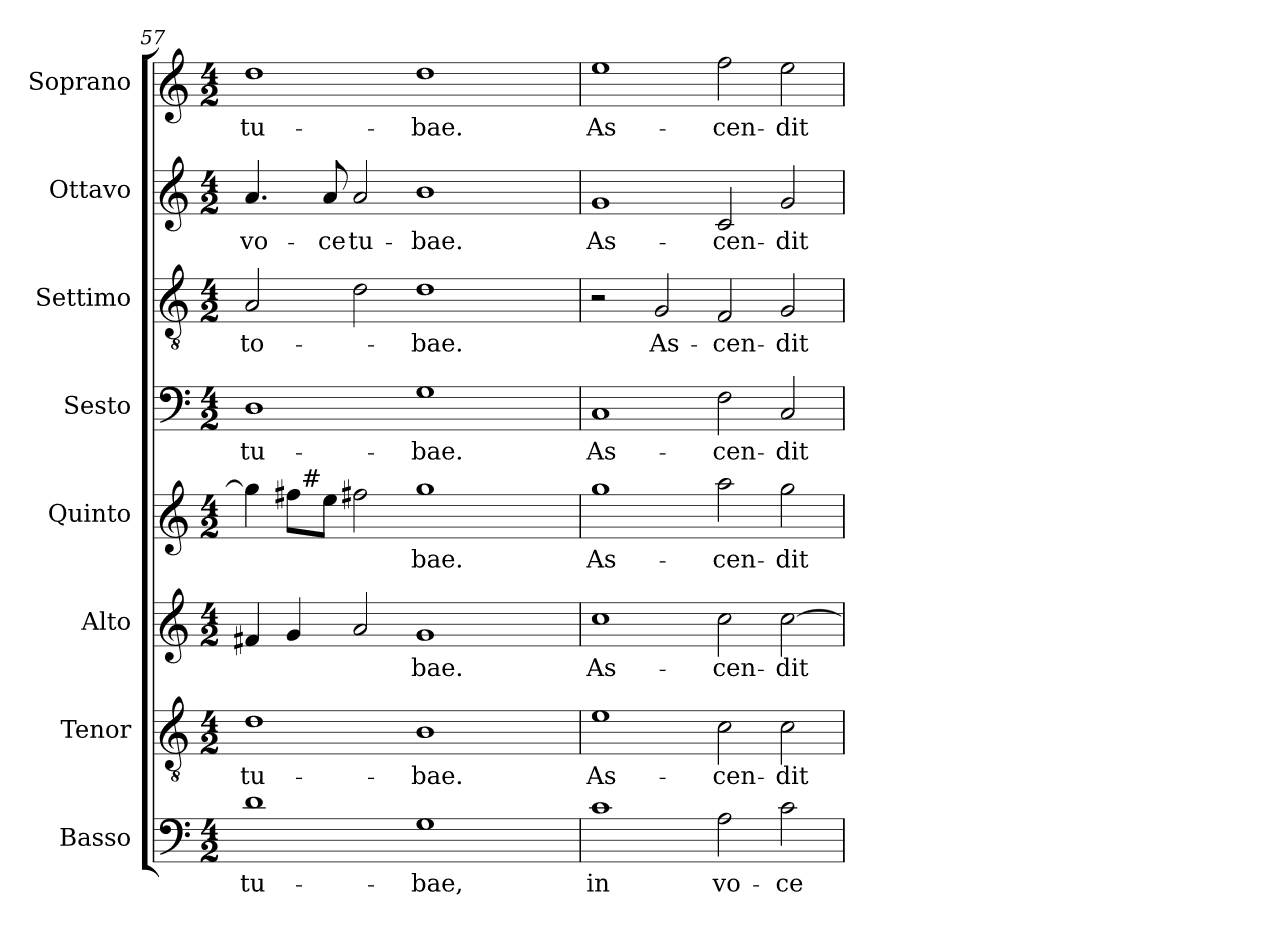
**kern	**text	**kern	**text	**kern	**text	**kern	**text	**kern	**text	**kern	**text	**kern	**text	**kern	**text
*part8	*part8	*part7	*part7	*part6	*part6	*part5	*part5	*part4	*part4	*part3	*part3	*part2	*part2	*part1	*part1
*staff8	*staff8	*staff7	*staff7	*staff6	*staff6	*staff5	*staff5	*staff4	*staff4	*staff3	*staff3	*staff2	*staff2	*staff1	*staff1
*I"Basso	*	*I"Tenor	*	*I"Alto	*	*I"Quinto	*	*I"Sesto	*	*I"Settimo	*	*I"Ottavo	*	*I"Soprano	*
*I'B.	*	*I'T.	*	*I'A.	*	*I'Q.	*	*I'Ss.	*	*I'St.	*	*I'Ot.	*	*I'S.	*
*clefF4	*	*clefGv2	*	*clefG2	*	*clefG2	*	*clefF4	*	*clefGv2	*	*clefG2	*	*clefG2	*
*	*	*ITrd7c12	*	*	*	*	*	*	*	*ITrd7c12	*	*	*	*	*
*k[]	*	*k[]	*	*k[]	*	*k[]	*	*k[]	*	*k[]	*	*k[]	*	*k[]	*
*C:	*	*C:	*	*C:	*	*C:	*	*C:	*	*C:	*	*C:	*	*C:	*
*M4/2	*	*M4/2	*	*M4/2	*	*M4/2	*	*M4/2	*	*M4/2	*	*M4/2	*	*M4/2	*
=57	=57	=57	=57	=57	=57	=57	=57	=57	=57	=57	=57	=57	=57	=57	=57
!	!LO:LY:b:color=#000000	!	!	!	!	!	!	!	!	!	!	!	!	!	!
!	!	!	!LO:LY:b:color=#000000	!	!	!	!	!	!	!	!	!	!	!	!
!	!	!	!	!	!	!	!	!	!LO:LY:b:color=#000000	!	!	!	!	!	!
!	!	!	!	!	!	!	!	!	!	!	!LO:LY:b:color=#000000	!	!	!	!
!	!	!	!	!	!	!	!	!	!	!	!	!	!LO:LY:b:color=#000000	!	!
!	!	!	!	!	!	!	!	!	!	!	!	!	!	!	!LO:LY:b:color=#000000
*	*	*	*	*	*	*^	*	*	*	*	*	*	*	*	*
1di	tu-	1Di	tu-	4f#Xi/	.	4ggi\]	4ryy	.	1Di	tu-	2AAi/	to-	4.ai/	vo-	1ddi	tu-
.	.	.	.	4gi/	.	8ff#i\L	32ryy	.	.	.	.	.	.	.	.	.
.	.	.	.	.	.	.	256ryy	.	.	.	.	.	.	.	.	.
!	!	!	!	!	!	!	!LO:TX:a:t=#	!	!	!	!	!	!	!	!	!
.	.	.	.	.	.	.	1ryy	.	.	.	.	.	.	.	.	.
!	!	!	!	!	!	!	!	!	!	!	!	!	!	!LO:LY:b:color=#000000	!	!
.	.	.	.	.	.	8eei\J	.	.	.	.	.	.	8ai/	-ce	.	.
!	!	!	!	!	!	!	!	!	!	!	!	!	!	!LO:LY:b:color=#000000	!	!
.	.	.	.	2ai/	.	2ff#Xi\	.	.	.	.	2Di\	.	2ai/	tu-	.	.
!	!LO:LY:b:color=#000000	!	!	!	!	!	!	!	!	!	!	!	!	!	!	!
!	!	!	!LO:LY:b:color=#000000	!	!	!	!	!	!	!	!	!	!	!	!	!
!	!	!	!	!	!LO:LY:b:color=#000000	!	!	!	!	!	!	!	!	!	!	!
!	!	!	!	!	!	!	!	!LO:LY:b:color=#000000	!	!	!	!	!	!	!	!
!	!	!	!	!	!	!	!	!	!	!LO:LY:b:color=#000000	!	!	!	!	!	!
!	!	!	!	!	!	!	!	!	!	!	!	!LO:LY:b:color=#000000	!	!	!	!
!	!	!	!	!	!	!	!	!	!	!	!	!	!	!LO:LY:b:color=#000000	!	!
!	!	!	!	!	!	!	!	!	!	!	!	!	!	!	!	!LO:LY:b:color=#000000
1Gi	-bae,	1BBi	-bae.	1gi	-bae.	1ggi	.	-bae.	1Gi	-bae.	1Di	-bae.	1bi	-bae.	1ddi	-bae.
.	.	.	.	.	.	.	2ryy	.	.	.	.	.	.	.	.	.
.	.	.	.	.	.	.	8ryy	.	.	.	.	.	.	.	.	.
.	.	.	.	.	.	.	16ryy	.	.	.	.	.	.	.	.	.
.	.	.	.	.	.	.	64..ryy	.	.	.	.	.	.	.	.	.
*	*	*	*	*	*	*v	*v	*	*	*	*	*	*	*	*	*
=58	=58	=58	=58	=58	=58	=58	=58	=58	=58	=58	=58	=58	=58	=58	=58
*	*	*	*	*	*	*^	*	*	*	*	*	*	*	*	*
!	!LO:LY:b:color=#000000	!	!	!	!	!	!	!	!	!	!	!	!	!	!	!
*	*	*	*	*	*	*v	*v	*	*	*	*	*	*	*	*	*
*	*	*	*	*	*	*^	*	*	*	*	*	*	*	*	*
!	!	!	!LO:LY:b:color=#000000	!	!	!	!	!	!	!	!	!	!	!	!	!
*	*	*	*	*	*	*v	*v	*	*	*	*	*	*	*	*	*
*	*	*	*	*	*	*^	*	*	*	*	*	*	*	*	*
!	!	!	!	!	!LO:LY:b:color=#000000	!	!	!	!	!	!	!	!	!	!	!
*	*	*	*	*	*	*v	*v	*	*	*	*	*	*	*	*	*
*	*	*	*	*	*	*^	*	*	*	*	*	*	*	*	*
!	!	!	!	!	!	!	!	!LO:LY:b:color=#000000	!	!	!	!	!	!	!	!
*	*	*	*	*	*	*v	*v	*	*	*	*	*	*	*	*	*
*	*	*	*	*	*	*^	*	*	*	*	*	*	*	*	*
!	!	!	!	!	!	!	!	!	!	!LO:LY:b:color=#000000	!	!	!	!	!	!
*	*	*	*	*	*	*v	*v	*	*	*	*	*	*	*	*	*
*	*	*	*	*	*	*^	*	*	*	*	*	*	*	*	*
!	!	!	!	!	!	!	!	!	!	!	!	!	!	!LO:LY:b:color=#000000	!	!
*	*	*	*	*	*	*v	*v	*	*	*	*	*	*	*	*	*
*	*	*	*	*	*	*^	*	*	*	*	*	*	*	*	*
!	!	!	!	!	!	!	!	!	!	!	!	!	!	!	!	!LO:LY:b:color=#000000
*	*	*	*	*	*	*v	*v	*	*	*	*	*	*	*	*	*
1ci	in	1Ei	As-	1cci	As-	1ggi	As-	1Ci	As-	2r	.	1gi	As-	1eei	As-
!	!	!	!	!	!	!	!	!	!	!	!LO:LY:b:color=#000000	!	!	!	!
.	.	.	.	.	.	.	.	.	.	2GGi/	As-	.	.	.	.
!	!LO:LY:b:color=#000000	!	!	!	!	!	!	!	!	!	!	!	!	!	!
!	!	!	!LO:LY:b:color=#000000	!	!	!	!	!	!	!	!	!	!	!	!
!	!	!	!	!	!LO:LY:b:color=#000000	!	!	!	!	!	!	!	!	!	!
!	!	!	!	!	!	!	!LO:LY:b:color=#000000	!	!	!	!	!	!	!	!
!	!	!	!	!	!	!	!	!	!LO:LY:b:color=#000000	!	!	!	!	!	!
!	!	!	!	!	!	!	!	!	!	!	!LO:LY:b:color=#000000	!	!	!	!
!	!	!	!	!	!	!	!	!	!	!	!	!	!LO:LY:b:color=#000000	!	!
!	!	!	!	!	!	!	!	!	!	!	!	!	!	!	!LO:LY:b:color=#000000
2Ai\	vo-	2Ci\	-cen-	2cci\	-cen-	2aai\	-cen-	2Fi\	-cen-	2FFi/	-cen-	2ci/	-cen-	2ffi\	-cen-
!	!LO:LY:b:color=#000000	!	!	!	!	!	!	!	!	!	!	!	!	!	!
!	!	!	!LO:LY:b:color=#000000	!	!	!	!	!	!	!	!	!	!	!	!
!	!	!	!	!	!LO:LY:b:color=#000000	!	!	!	!	!	!	!	!	!	!
!	!	!	!	!	!	!	!LO:LY:b:color=#000000	!	!	!	!	!	!	!	!
!	!	!	!	!	!	!	!	!	!LO:LY:b:color=#000000	!	!	!	!	!	!
!	!	!	!	!	!	!	!	!	!	!	!LO:LY:b:color=#000000	!	!	!	!
!	!	!	!	!	!	!	!	!	!	!	!	!	!LO:LY:b:color=#000000	!	!
!	!	!	!	!	!	!	!	!	!	!	!	!	!	!	!LO:LY:b:color=#000000
2ci\	-ce	2Ci\	-dit	[2cci\	-dit	2ggi\	-dit	2Ci/	-dit	2GGi/	-dit	2gi/	-dit	2eei\	-dit
=	=	=	=	=	=	=	=	=	=	=	=	=	=	=	=
*-	*-	*-	*-	*-	*-	*-	*-	*-	*-	*-	*-	*-	*-	*-	*-
